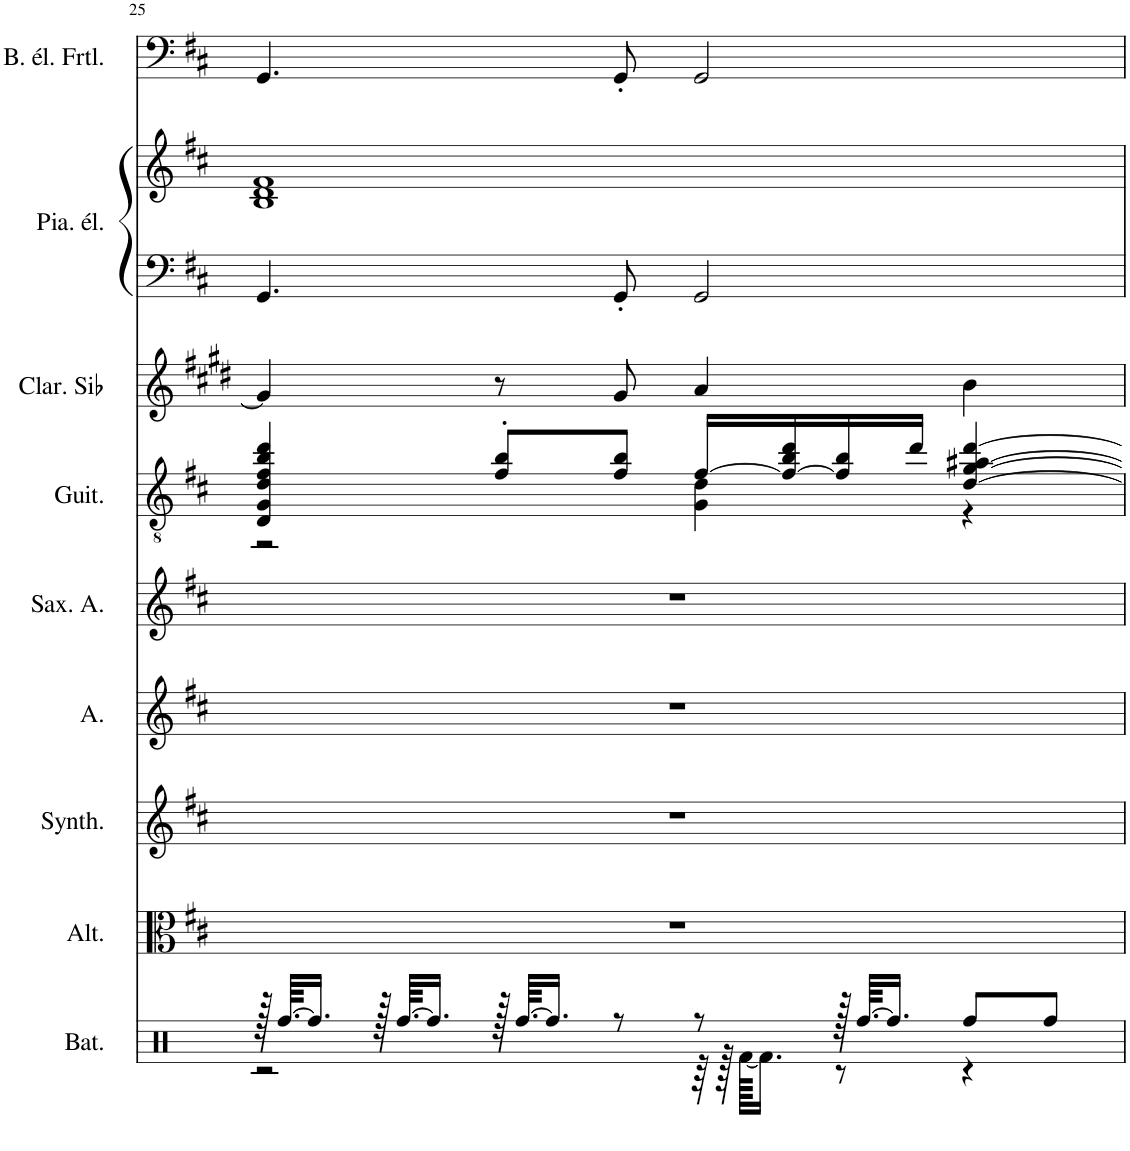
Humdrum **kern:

**kern	**kern	**kern	**kern	**kern	**kern	**kern	**kern	**kern	**kern
*part9	*part8	*part7	*part6	*part5	*part4	*part3	*part2	*part2	*part1
*staff10	*staff9	*staff8	*staff7	*staff6	*staff5	*staff4	*staff3	*staff2	*staff1
*I"Batterie	*I"Altos, Acoustic Grand Piano	*I"Synthétiseur d'instruments à cordes, Acoustic Grand Piano	*I"Alto, Acoustic Grand Piano	*I"Saxophone Alto, Acoustic Grand Piano	*I"Guitare classique	*I"Clarinette en Sib	*I"Piano électrique, Acoustic Grand Piano	*	*I"Basse électrique fretless, Acoustic Grand Piano
*I'Bat.	*I'Alt.	*I'Synth.	*I'A.	*I'Sax. A.	*I'Guit.	*I'Clar. Sib	*I'Pia. él.	*	*I'B. él. Frtl.
!!LO:PB:g=z
*clefX	*clefC3	*clefG2	*clefG2	*clefG2	*clefGv2	*clefG2	*clefG2	*clefF4	*clefF4
*	*	*	*	*Trd5c9	*	*Trd1c2	*	*	*Trd7c12
*k[]	*k[f#c#]	*k[f#c#]	*k[f#c#]	*k[f#c#]	*k[f#c#]	*k[f#c#g#d#]	*k[f#c#]	*k[f#c#]	*k[f#c#]
*M4/4	*M4/4	*M4/4	*M4/4	*M4/4	*M4/4	*M4/4	*M4/4	*M4/4	*M4/4
=25	=25	=25	=25	=25	=25	=25	=25	=25	=25
*^	*	*	*	*	*^	*	*	*	*
128r	2r	1r	1r	1r	1r	4D/ 4G/ 4d/ 4f#/ 4b/ 4dd/	2r	4g#/]	4.GG/	1B 1d 1f#	4.GG/
[64.Rff/KKLL	.	.	.	.	.	.	.	.	.	.	.
16.Rff/JJ]	.	.	.	.	.	.	.	.	.	.	.
128r	.	.	.	.	.	.	.	.	.	.	.
[64.Rff/KKLL	.	.	.	.	.	.	.	.	.	.	.
16.Rff/JJ]	.	.	.	.	.	.	.	.	.	.	.
128r	.	.	.	.	.	8f#/' 8b/'L	.	8r	.	.	.
[64.Rff/KKLL	.	.	.	.	.	.	.	.	.	.	.
16.Rff/JJ]	.	.	.	.	.	.	.	.	.	.	.
8r	.	.	.	.	.	8f#/ 8b/J	.	8g#/	8GG'/	.	8GG'/
8r	64r	.	.	.	.	[16f#/LL	4G\ 4d\	4a/	2GG/	.	2GG/
.	128r	.	.	.	.	.	.	.	.	.	.
.	[128Rf\KKKLL	.	.	.	.	.	.	.	.	.	.
.	16.Rf\JJ]	.	.	.	.	.	.	.	.	.	.
.	.	.	.	.	.	16f#/_ 16b/ 16dd/	.	.	.	.	.
128r	8r	.	.	.	.	16f#/] 16b/	.	.	.	.	.
[64.Rff/KKLL	.	.	.	.	.	.	.	.	.	.	.
16.Rff/JJ]	.	.	.	.	.	.	.	.	.	.	.
.	.	.	.	.	.	16dd/JJ	.	.	.	.	.
8Rff/L	4r	.	.	.	.	[4d/ [4g/ [4a#X/ [4dd/	4r	4b\	.	.	.
8Rff/J	.	.	.	.	.	.	.	.	.	.	.
*v	*v	*	*	*	*	*v	*v	*	*	*	*
=	=	=	=	=	=	=	=	=	=
*-	*-	*-	*-	*-	*-	*-	*-	*-	*-
